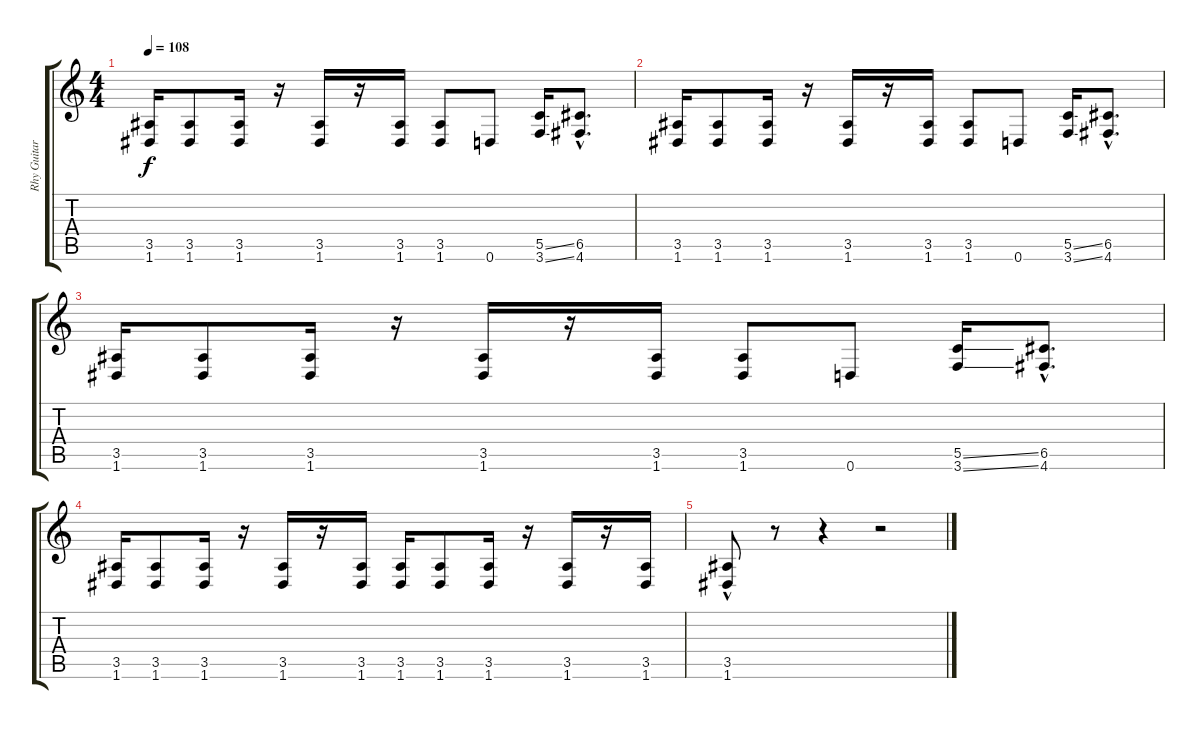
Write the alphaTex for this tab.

\track ("Rhy Guitar" "Rhy Guitar") {instrument distortionguitar}
\staff {score tabs}
\tuning (D4 A3 F3 C3 G2 D2) {hide}
\ts (4 4)
\tempo 108
\clef g2
\ks c
(3.5 1.6).16{dy f} (3.5 1.6).8 (3.5 1.6).16 r.16 (3.5 1.6).16 r.16 (3.5 1.6).16 (3.5 1.6).8 0.6.8 (5.5{ss} 3.6{ss}).16 (6.5{hac} 4.6{hac}).8{d} |
(3.5 1.6).16 (3.5 1.6).8 (3.5 1.6).16 r.16 (3.5 1.6).16 r.16 (3.5 1.6).16 (3.5 1.6).8 0.6.8 (5.5{ss} 3.6{ss}).16 (6.5{hac} 4.6{hac}).8{d} |
(3.5 1.6).16 (3.5 1.6).8 (3.5 1.6).16 r.16 (3.5 1.6).16 r.16 (3.5 1.6).16 (3.5 1.6).8 0.6.8 (5.5{ss} 3.6{ss}).16 (6.5{hac} 4.6{hac}).8{d} |
(3.5 1.6).16 (3.5 1.6).8 (3.5 1.6).16 r.16 (3.5 1.6).16 r.16 (3.5 1.6).16 (3.5 1.6).16 (3.5 1.6).8 (3.5 1.6).16 r.16 (3.5 1.6).16 r.16 (3.5 1.6).16 |
(3.5{hac} 1.6).8 r.8 r.4 r.2
